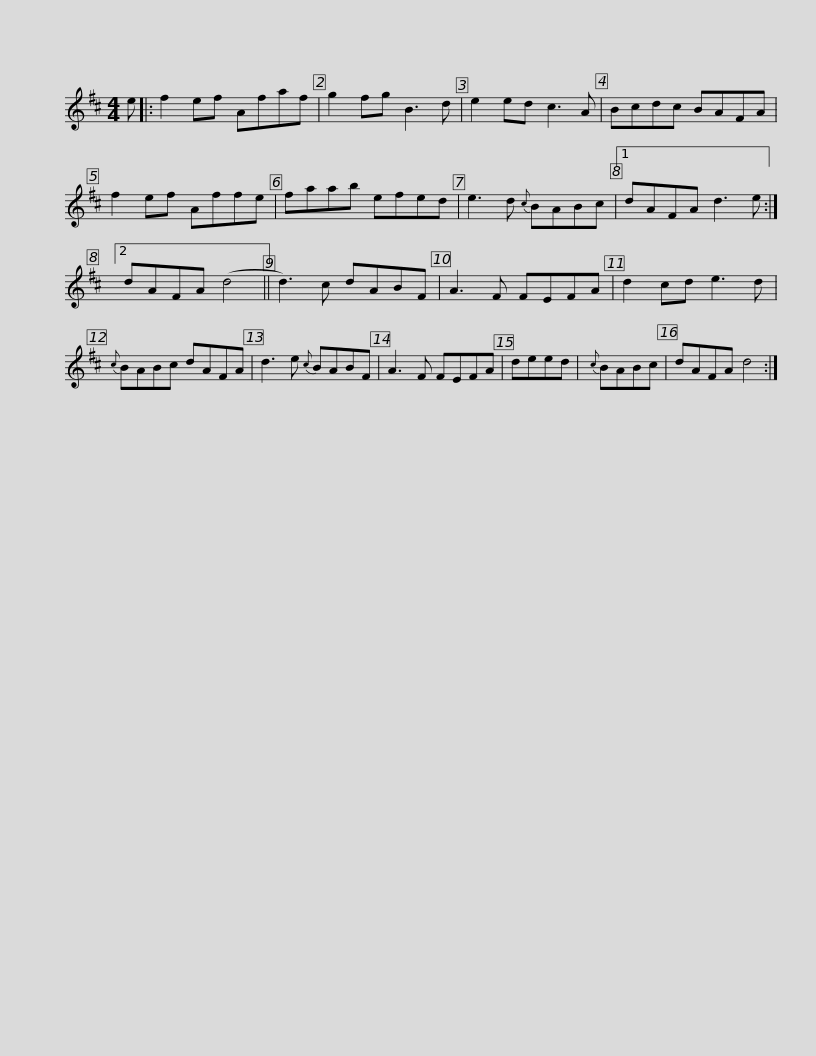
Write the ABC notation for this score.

X:1
L:1/8
M:4/4
I:linebreak $
K:D
V:1 treble
V:1
 e |: f2 ef Afaf | g2 fg B3 d | e2 ed c3 A | Bcdc BAFA | %5
 f2 ef Affe | faab efed |$ e3 d{c} BABc |1 dAFA d3 e :|2 dAFA (d4 || %10
 d3) c dABF | A3 F FEFA | d2 cd e3 d |${c} BABc dAFA | d3 e{c} BABF | %15
 A3 F FEFA | deed |{c} BABc | dAFA d4 :| %19
